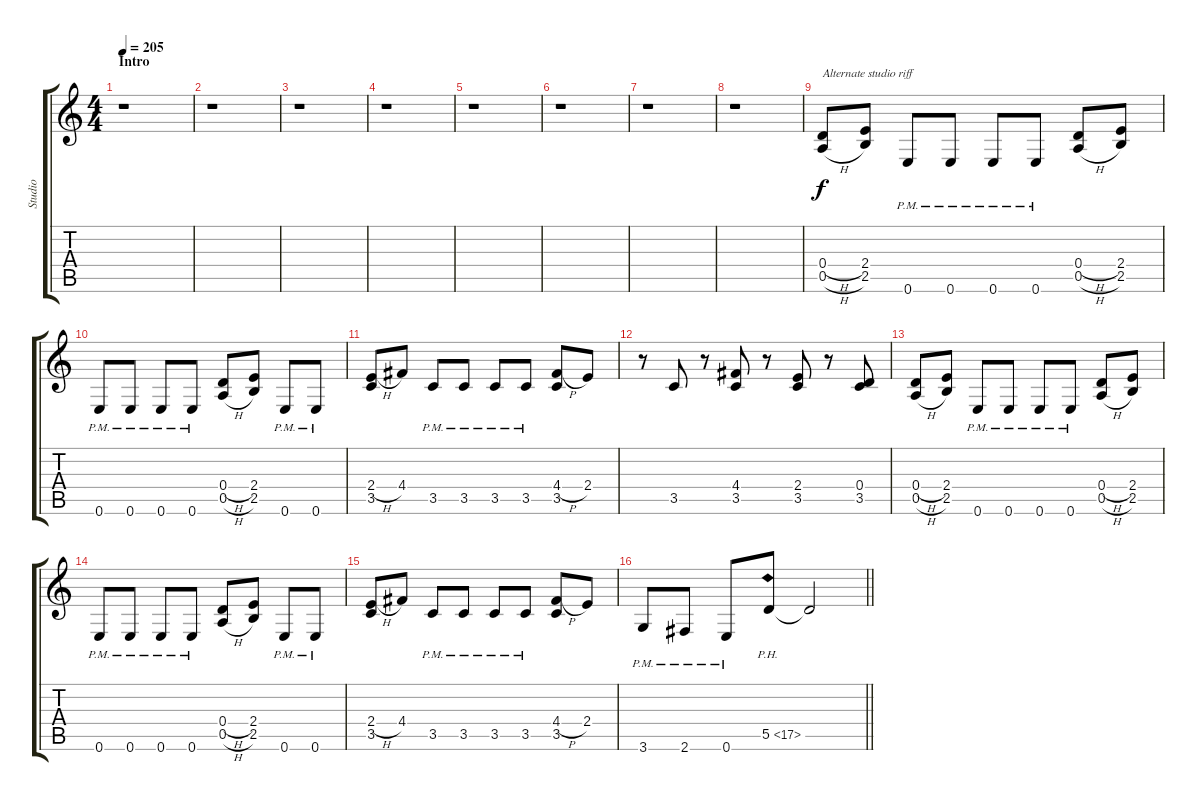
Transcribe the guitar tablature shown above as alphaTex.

\track ("Studio" "Studio") {instrument distortionguitar}
\staff {score tabs}
\tuning (E4 B3 G3 D3 A2 E2) {hide}
\ts (4 4)
\section ("" "Intro")
\tempo 205
\clef g2
\ks c
r.1{dy f instrument distortionguitar} |
r.1 |
r.1 |
r.1 |
r.1 |
r.1 |
r.1 |
r.1 |
(0.4{h} 0.5{h}).8{txt "Alternate studio riff" volume 8} (2.4 2.5).8 0.6{pm}.8 0.6{pm}.8 0.6{pm}.8 0.6{pm}.8 (0.4{h} 0.5{h}).8 (2.4 2.5).8 |
0.6{pm}.8 0.6{pm}.8 0.6{pm}.8 0.6{pm}.8 (0.4{h} 0.5{h}).8 (2.4 2.5).8 0.6{pm}.8 0.6{pm}.8 |
(2.4{h} 3.5).8 4.4.8 3.5{pm}.8 3.5{pm}.8 3.5{pm}.8 3.5{pm}.8 (4.4{h} 3.5).8 2.4.8 |
r.8 3.5.8 r.8 (4.4 3.5).8 r.8 (2.4 3.5).8 r.8 (0.4 3.5).8 |
(0.4{h} 0.5{h}).8 (2.4 2.5).8 0.6{pm}.8 0.6{pm}.8 0.6{pm}.8 0.6{pm}.8 (0.4{h} 0.5{h}).8 (2.4 2.5).8 |
0.6{pm}.8 0.6{pm}.8 0.6{pm}.8 0.6{pm}.8 (0.4{h} 0.5{h}).8 (2.4 2.5).8 0.6{pm}.8 0.6{pm}.8 |
(2.4{h} 3.5).8 4.4.8 3.5{pm}.8 3.5{pm}.8 3.5{pm}.8 3.5{pm}.8 (4.4{h} 3.5).8 2.4.8 |
\barLineRight lightlight
3.6{pm}.8 2.6{pm}.8 0.6{pm}.8 5.5{ph 12}.8 5.5{t}.2
